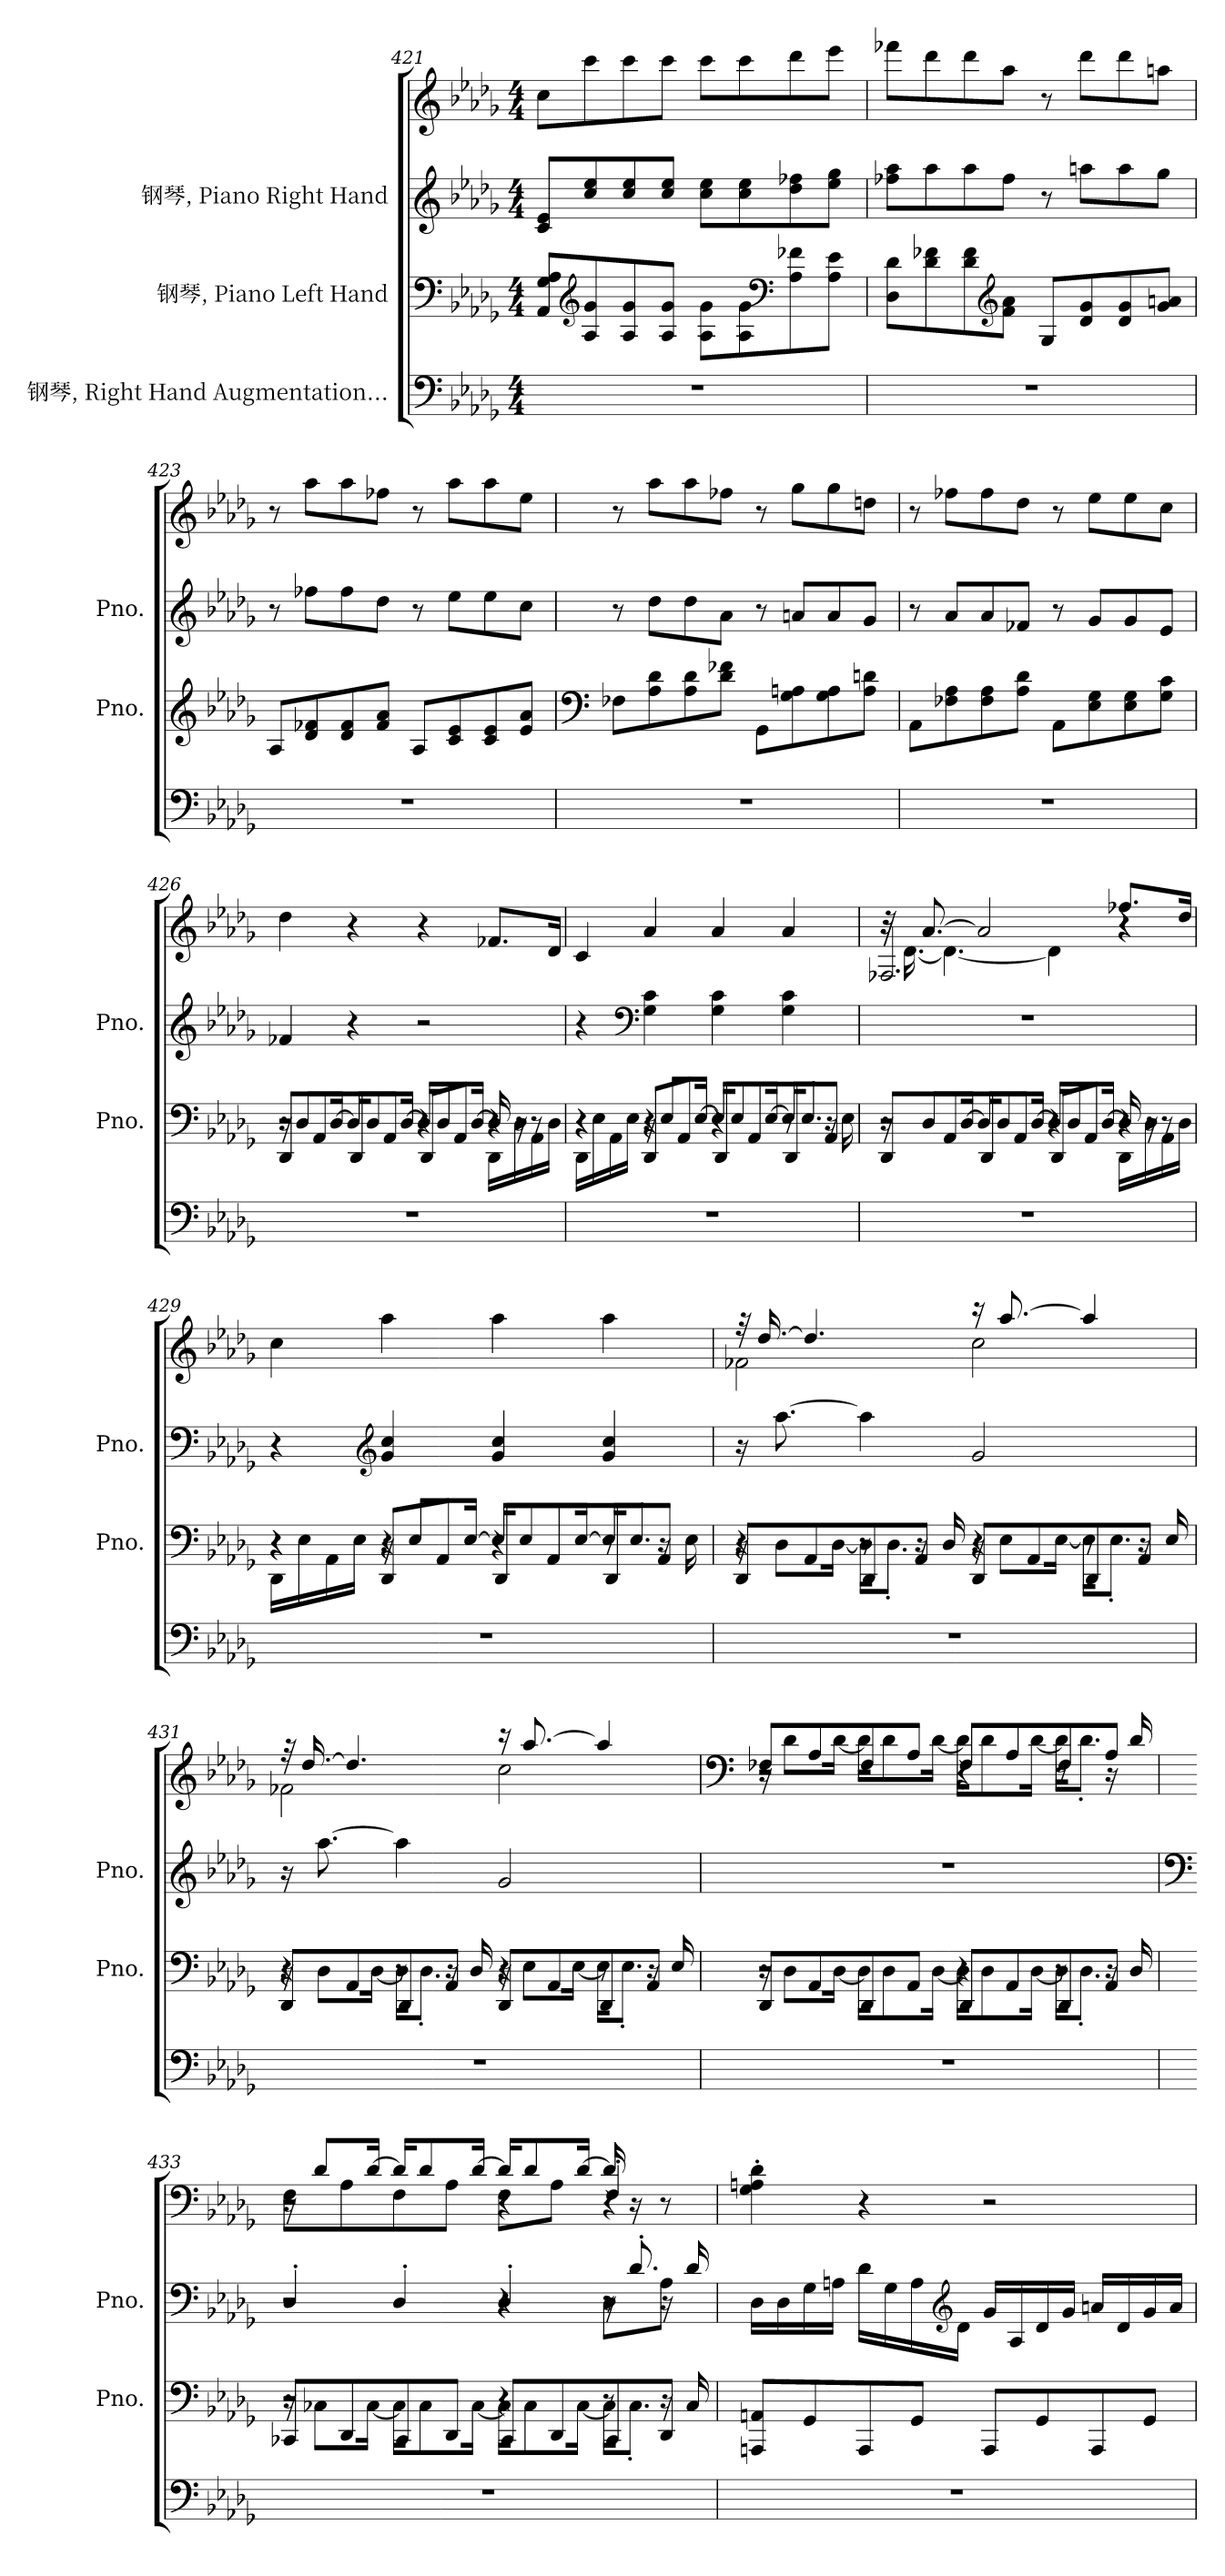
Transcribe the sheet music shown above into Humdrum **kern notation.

**kern	**kern	**kern	**kern
*part3	*part2	*part1	*part1
*staff4	*staff3	*staff2	*staff1
*I"钢琴, Right Hand Augmentation...	*I"钢琴, Piano Left Hand	*I"钢琴, Piano Right Hand	*
*	*I'Pno.	*I'Pno.	*
*clefF4	*clefF4	*clefG2	*clefG2
*k[b-e-a-d-g-]	*k[b-e-a-d-g-]	*k[b-e-a-d-g-]	*k[b-e-a-d-g-]
*M4/4	*M4/4	*M4/4	*M4/4
=421	=421	=421	=421
1r	8AA-/ 8G-/ 8A-/L	8c/ 8e-/L	8cc\L
*	*clefG2	*	*
.	8A-/ 8g-/	8cc/ 8ee-/	8ccc\
.	8A-/ 8g-/	8cc/ 8ee-/	8ccc\
.	8A-/ 8g-/J	8cc/ 8ee-/J	8ccc\J
.	8A-\ 8g-\L	8cc\ 8ee-\L	8ccc\L
.	8A-\ 8g-\	8cc\ 8ee-\	8ccc\
*	*clefF4	*	*
.	8A-\ 8f-X\	8dd-\ 8ff-X\	8ddd-\
.	8A-\ 8e-\J	8ee-\ 8gg-\J	8eee-\J
!!LO:LB:g=z
=422	=422	=422	=422
1r	8D-\ 8d-\L	8ff-X\ 8aa-\L	8fff-X\L
.	8d-\ 8f-X\	8aa-\	8ddd-\
.	8d-\ 8f-\	8aa-\	8ddd-\
*	*clefG2	*	*
.	8f-\ 8a-\J	8ff-\J	8aa-\J
.	8G-/L	8r	8r
.	8d-/ 8g-/	8aan\L	8ddd-\L
.	8d-/ 8g-/	8aa\	8ddd-\
.	8g-/ 8an/J	8gg-\J	8aan\J
=423	=423	=423	=423
1r	8A-/L	8r	8r
.	8d-/ 8f-X/	8ff-X\L	8aa-\L
.	8d-/ 8f-/	8ff-\	8aa-\
.	8f-/ 8a-/J	8dd-\J	8ff-X\J
.	8A-/L	8r	8r
.	8c/ 8e-/	8ee-\L	8aa-\L
.	8c/ 8e-/	8ee-\	8aa-\
.	8e-/ 8a-/J	8cc\J	8ee-\J
=424	=424	=424	=424
*	*clefF4	*	*
1r	8F-X\L	8r	8r
.	8A-\ 8d-\	8dd-\L	8aa-\L
.	8A-\ 8d-\	8dd-\	8aa-\
.	8d-\ 8f-X\J	8a-\J	8ff-X\J
.	8GG-\L	8r	8r
.	8G-\ 8An\	8an/L	8gg-\L
.	8G-\ 8A\	8a/	8gg-\
.	8A\ 8dn\J	8g-/J	8ddn\J
!!LO:PB:g=z
=425	=425	=425	=425
1r	8AA-\L	8r	8r
.	8F-X\ 8A-\	8a-/L	8ff-X\L
.	8F-\ 8A-\	8a-/	8ff-\
.	8A-\ 8d-\J	8f-X/J	8dd-\J
.	8AA-\L	8r	8r
.	8E-\ 8G-\	8g-/L	8ee-\L
.	8E-\ 8G-\	8g-/	8ee-\
.	8G-\ 8c\J	8e-/J	8cc\J
=426	=426	=426	=426
*	*^	*	*
*	*	*^	*	*
1r	16r	2r	8DD-/L	4f-X/	4dd-\
.	8D-/L	.	.	.	.
.	.	.	8AA-/	.	.
.	[16D-/Jk	.	.	.	.
.	16D-/KL]	.	8DD-/	4r	4r
.	8D-/	.	.	.	.
.	.	.	8AA-/J	.	.
.	[16D-/Jk	.	.	.	.
.	16D-/KL]	4r	8DD-/L	2r	4r
.	8D-/	.	.	.	.
.	.	.	8AA-/J	.	.
.	[16D-/Jk	.	.	.	.
.	16D-/]	16DD-\LL	4r	.	8.f-X/L
.	16r	16D-\	.	.	.
.	8r	16AA-\	.	.	.
.	.	16D-\JJ	.	.	16d-/Jk
!!LO:LB:g=z
=427	=427	=427	=427	=427	=427
1r	4r	16DD-\LL	4r	4r	4c/
.	.	16E-\	.	.	.
.	.	16AA-\	.	.	.
.	.	16E-\JJ	.	.	.
*	*	*	*	*clefF4	*
.	16r	4r	8DD-/L	4G-\ 4c\	4a-/
.	8E-/L	.	.	.	.
.	.	.	8AA-/J	.	.
.	[16E-/Jk	.	.	.	.
.	16E-/KL]	4r	8DD-/L	4G-\ 4c\	4a-/
.	8E-/	.	.	.	.
.	.	.	8AA-/	.	.
.	[16E-/Jk	.	.	.	.
.	16E-/KL]	8r	8DD-/	4G-\ 4c\	4a-/
.	8.E-'/J	.	.	.	.
.	.	16r	8AA-/J	.	.
.	.	16E-\	.	.	.
=428	=428	=428	=428	=428	=428
*	*	*	*	*	*^
*	*	*	*	*	*	*^
1r	16r	2r	8DD-/L	1r	16r	32r	2.F-X/
.	.	.	.	.	.	[16.d-\	.
.	8D-/L	.	.	.	[8.a-/	.	.
.	.	.	8AA-/	.	.	4.d-\_	.
.	[16D-/Jk	.	.	.	.	.	.
.	16D-/KL]	.	8DD-/	.	2a-/]	.	.
.	8D-/	.	.	.	.	.	.
.	.	.	8AA-/J	.	.	.	.
.	[16D-/Jk	.	.	.	.	.	.
.	16D-/KL]	4r	8DD-/L	.	.	4d-\]	.
.	8D-/	.	.	.	.	.	.
.	.	.	8AA-/J	.	.	.	.
.	[16D-/Jk	.	.	.	.	.	.
.	16D-/]	16DD-\LL	4r	.	8.ff-X/L	4r	4r
.	16r	16D-\	.	.	.	.	.
.	8r	16AA-\	.	.	.	.	.
.	.	16D-\JJ	.	.	16dd-/Jk	.	.
*	*	*	*	*	*v	*v	*v
!!LO:LB:g=z
=429	=429	=429	=429	=429	=429
1r	4r	16DD-\LL	4r	4r	4cc\
.	.	16E-\	.	.	.
.	.	16AA-\	.	.	.
.	.	16E-\JJ	.	.	.
*	*	*	*	*clefG2	*
.	16r	4r	8DD-/L	4g-/ 4cc/	4aa-\
.	8E-/L	.	.	.	.
.	.	.	8AA-/J	.	.
.	[16E-/Jk	.	.	.	.
.	16E-/KL]	4r	8DD-/L	4g-/ 4cc/	4aa-\
.	8E-/	.	.	.	.
.	.	.	8AA-/	.	.
.	[16E-/Jk	.	.	.	.
.	16E-/KL]	8r	8DD-/	4g-/ 4cc/	4aa-\
.	8.E-'/J	.	.	.	.
.	.	16r	8AA-/J	.	.
.	.	16E-\	.	.	.
=430	=430	=430	=430	=430	=430
*	*	*	*	*	*^
1r	4r	16r	8DD-/L	16r	32r	2f-X\
.	.	.	.	.	[16.dd-/	.
.	.	8D-\L	.	[8.aa-\	.	.
.	.	.	8AA-/	.	4.dd-/]	.
.	.	[16D-\Jk	.	.	.	.
.	8r	16D-\KL]	8DD-/	4aa-\]	.	.
.	.	8.D-'\J	.	.	.	.
.	16r	.	8AA-/J	.	.	.
.	16D-/	.	.	.	.	.
.	4r	16r	8DD-/L	2g-/	16r	2cc\
.	.	8E-\L	.	.	[8.aa-/	.
.	.	.	8AA-/	.	.	.
.	.	[16E-\Jk	.	.	.	.
.	8r	16E-\KL]	8DD-/	.	4aa-/]	.
.	.	8.E-'\J	.	.	.	.
.	16r	.	8AA-/J	.	.	.
.	16E-/	.	.	.	.	.
!!LO:PB:g=z	!!
=431	=431	=431	=431	=431	=431	=431
1r	4r	16r	8DD-/L	16r	32r	2f-X\
.	.	.	.	.	[16.dd-/	.
.	.	8D-\L	.	[8.aa-\	.	.
.	.	.	8AA-/	.	4.dd-/]	.
.	.	[16D-\Jk	.	.	.	.
.	8r	16D-\KL]	8DD-/	4aa-\]	.	.
.	.	8.D-'\J	.	.	.	.
.	16r	.	8AA-/J	.	.	.
.	16D-/	.	.	.	.	.
.	4r	16r	8DD-/L	2g-/	16r	2cc\
.	.	8E-\L	.	.	[8.aa-/	.
.	.	.	8AA-/	.	.	.
.	.	[16E-\Jk	.	.	.	.
.	8r	16E-\KL]	8DD-/	.	4aa-/]	.
.	.	8.E-'\J	.	.	.	.
.	16r	.	8AA-/J	.	.	.
.	16E-/	.	.	.	.	.
*	*	*	*	*	*v	*v
!!LO:LB:g=z
=432	=432	=432	=432	=432	=432
*	*	*	*	*	*clefF4
*	*	*	*	*	*^
*	*	*	*	*	*	*^
1r	2r	16r	8DD-/L	1r	2r	16r	8F-X/L
.	.	8D-\L	.	.	.	8d-\L	.
.	.	.	8AA-/	.	.	.	8A-/
.	.	[16D-\Jk	.	.	.	[16d-\Jk	.
.	.	16D-\KL]	8DD-/	.	.	16d-\KL]	8F-/
.	.	8D-\	.	.	.	8d-\	.
.	.	.	8AA-/J	.	.	.	8A-/J
.	.	[16D-\Jk	.	.	.	[16d-\Jk	.
.	4r	16D-\KL]	8DD-/L	.	4r	16d-\KL]	8F-/L
.	.	8D-\	.	.	.	8d-\	.
.	.	.	8AA-/	.	.	.	8A-/
.	.	[16D-\Jk	.	.	.	[16d-\Jk	.
.	8r	16D-\KL]	8DD-/	.	8r	16d-\KL]	8F-/
.	.	8.D-'\J	.	.	.	8.d-'\J	.
.	16r	.	8AA-/J	.	16r	.	8A-/J
.	16D-/	.	.	.	16d-/	.	.
!!LO:LB:g=z	!!	!!
=433	=433	=433	=433	=433	=433	=433	=433
*	*	*	*	*clefF4	*	*	*
*	*	*	*	*^	*	*	*
*	*	*	*	*	*^	*	*	*
1r	2r	16r	8CC-X/L	2r	2r	4D-'/	16r	8F\L	2r
.	.	8C-X\L	.	.	.	.	8d-/L	.	.
.	.	.	8DD-/	.	.	.	.	8A-\	.
.	.	[16C-\Jk	.	.	.	.	[16d-/Jk	.	.
.	.	16C-\KL]	8CC-/	.	.	4D-'/	16d-/KL]	8F\	.
.	.	8C-\	.	.	.	.	8d-/	.	.
.	.	.	8DD-/J	.	.	.	.	8A-\J	.
.	.	[16C-\Jk	.	.	.	.	[16d-/Jk	.	.
.	4r	16C-\KL]	8CC-/L	4r	4r	4D-'/	16d-/KL]	8F\L	4r
.	.	8C-\	.	.	.	.	8d-/	.	.
.	.	.	8DD-/	.	.	.	.	8A-\J	.
.	.	[16C-\Jk	.	.	.	.	[16d-/Jk	.	.
.	8r	16C-\KL]	8CC-/	16r	8D-\L	8r	16d-/]	4r	4F'/
.	.	8.C-'\J	.	8.d-'/	.	.	16r	.	.
.	16r	.	8DD-/J	.	8A-\J	16r	8r	.	.
.	16C-/	.	.	.	.	16d-/	.	.	.
*	*v	*v	*v	*	*	*	*	*	*
*	*	*v	*v	*v	*	*	*
*	*	*	*v	*v	*v
=434	=434	=434	=434
1r	8AAAn/ 8AAn/L	16D-\LL	4G-\' 4An\' 4d-\'
.	.	16D-\	.
.	8GG-/	16G-\	.
.	.	16An\JJ	.
.	8AAA/	16d-\LL	4r
.	.	16G-\	.
.	8GG-/J	16A\	.
*	*	*clefG2	*
.	.	16d-\JJ	.
.	8AAA/L	16g-/LL	2r
.	.	16A/	.
.	8GG-/	16d-/	.
.	.	16g-/JJ	.
.	8AAA/	16an/LL	.
.	.	16d-/	.
.	8GG-/J	16g-/	.
.	.	16a/JJ	.
=	=	=	=
*-	*-	*-	*-
